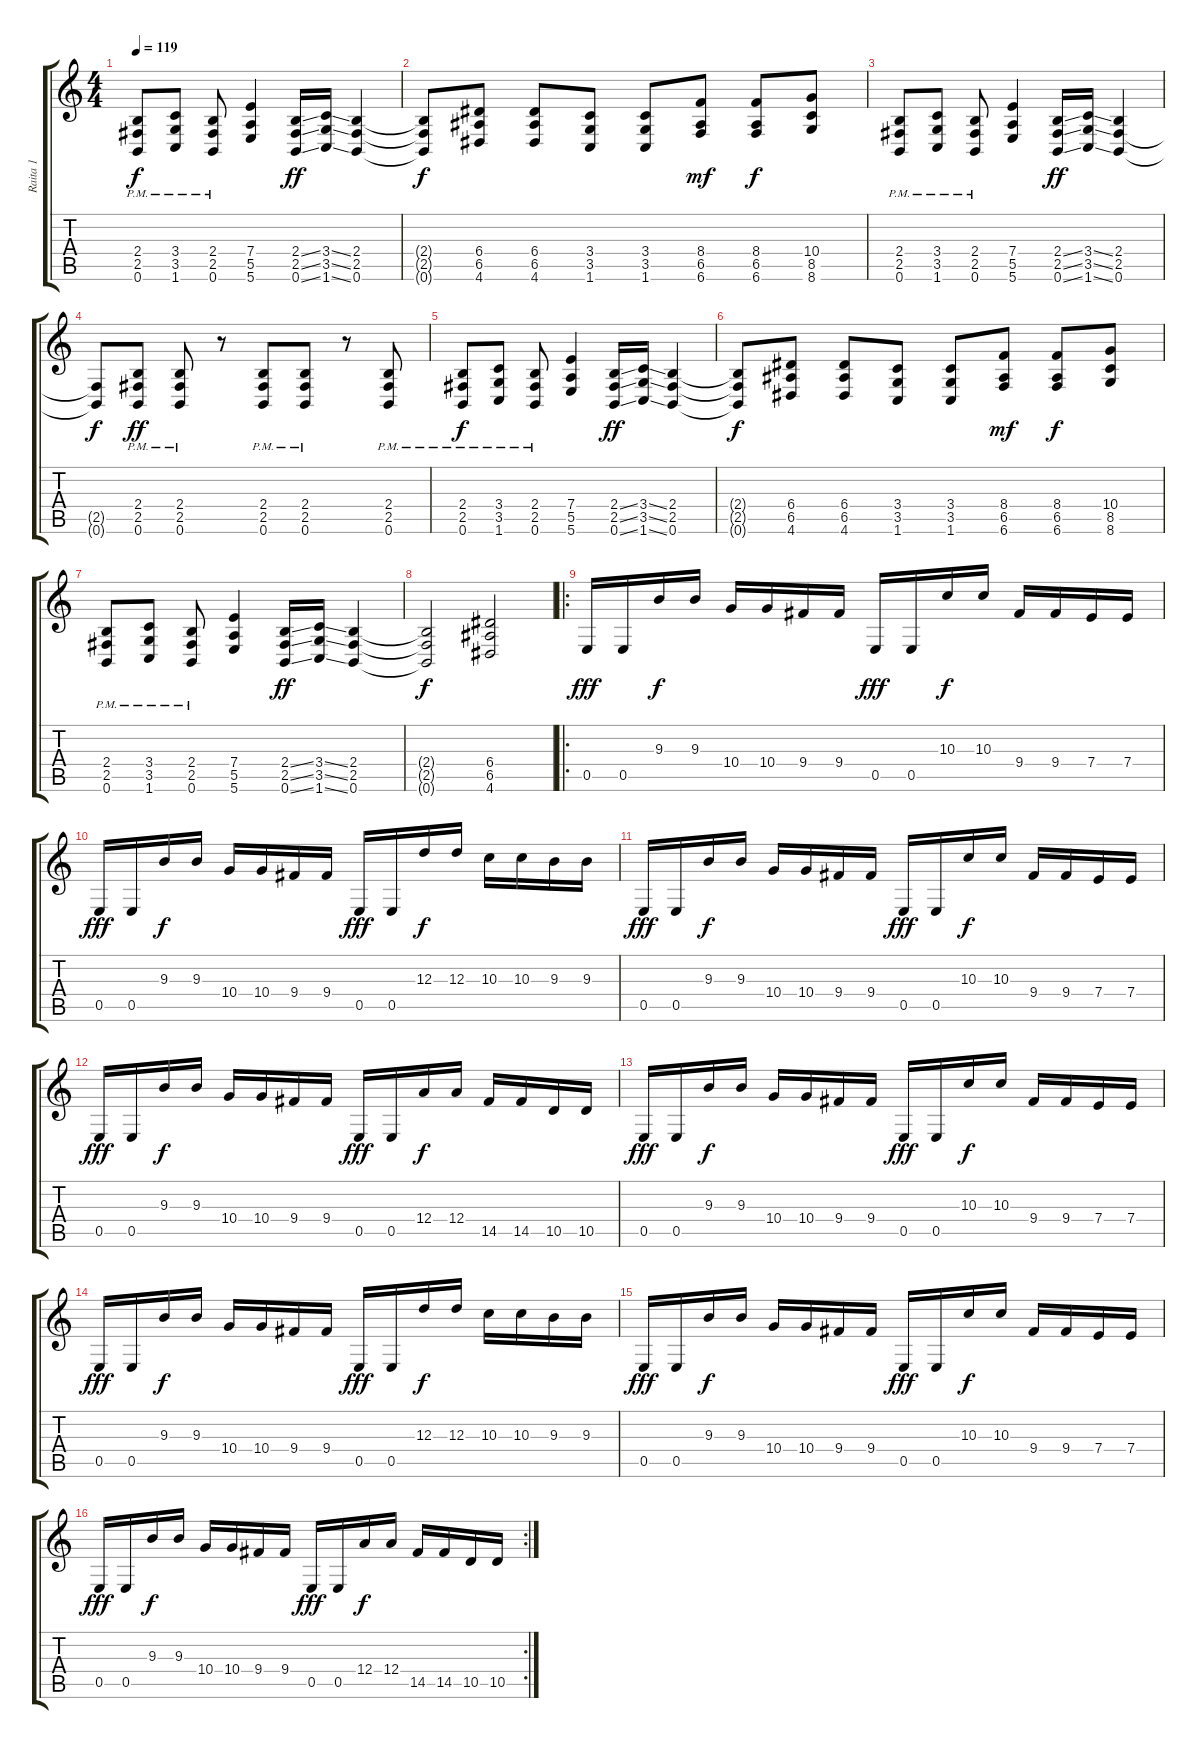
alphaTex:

\track ("Raita 1" "Raita 1") {instrument distortionguitar}
\staff {score tabs}
\tuning (B3 G3 D3 A2 E2 B1) {hide}
\ts (4 4)
\tempo 119
\clef g2
\ks c
(2.4{pm} 2.5{pm} 0.6{pm}).8{dy f} (3.4{pm} 3.5{pm} 1.6{pm}).8 (2.4{pm} 2.5{pm} 0.6{pm}).8 (7.4 5.5 5.6).4 (2.4{ss} 2.5{ss} 0.6{ss}).16{dy ff} (3.4{ss} 3.5{ss} 1.6{ss}).16 (2.4 2.5 0.6).4 |
(2.4{t} 2.5{t} 0.6{t}).8{dy f} (6.4 6.5 4.6).8 (6.4 6.5 4.6).8 (3.4 3.5 1.6).8 (3.4 3.5 1.6).8 (8.4 6.5 6.6).8{dy mf} (8.4 6.5 6.6).8{dy f} (10.4 8.5 8.6).8 |
(2.4{pm} 2.5{pm} 0.6{pm}).8 (3.4{pm} 3.5{pm} 1.6{pm}).8 (2.4{pm} 2.5{pm} 0.6{pm}).8 (7.4 5.5 5.6).4 (2.4{ss} 2.5{ss} 0.6{ss}).16{dy ff} (3.4{ss} 3.5{ss} 1.6{ss}).16 (2.4 2.5 0.6).4 |
(2.5{t} 0.6{t}).8{dy f} (2.4{pm} 2.5{pm} 0.6{pm}).8{dy ff} (2.4{pm} 2.5{pm} 0.6{pm}).8 r.8 (2.4{pm} 2.5{pm} 0.6{pm}).8 (2.4{pm} 2.5{pm} 0.6{pm}).8 r.8 (2.4{pm} 2.5{pm} 0.6{pm}).8 |
(2.4{pm} 2.5{pm} 0.6{pm}).8{dy f} (3.4{pm} 3.5{pm} 1.6{pm}).8 (2.4{pm} 2.5{pm} 0.6{pm}).8 (7.4 5.5 5.6).4 (2.4{ss} 2.5{ss} 0.6{ss}).16{dy ff} (3.4{ss} 3.5{ss} 1.6{ss}).16 (2.4 2.5 0.6).4 |
(2.4{t} 2.5{t} 0.6{t}).8{dy f} (6.4 6.5 4.6).8 (6.4 6.5 4.6).8 (3.4 3.5 1.6).8 (3.4 3.5 1.6).8 (8.4 6.5 6.6).8{dy mf} (8.4 6.5 6.6).8{dy f} (10.4 8.5 8.6).8 |
(2.4{pm} 2.5{pm} 0.6{pm}).8 (3.4{pm} 3.5{pm} 1.6{pm}).8 (2.4{pm} 2.5{pm} 0.6{pm}).8 (7.4 5.5 5.6).4 (2.4{ss} 2.5{ss} 0.6{ss}).16{dy ff} (3.4{ss} 3.5{ss} 1.6{ss}).16 (2.4 2.5 0.6).4 |
(2.4{t} 2.5{t} 0.6{t}).2{dy f} (6.4 6.5 4.6).2 |
\ro
0.5.16{dy fff} 0.5.16 9.3.16{dy f} 9.3.16 10.4.16 10.4.16 9.4.16 9.4.16 0.5.16{dy fff} 0.5.16 10.3.16{dy f} 10.3.16 9.4.16 9.4.16 7.4.16 7.4.16 |
0.5.16{dy fff} 0.5.16 9.3.16{dy f} 9.3.16 10.4.16 10.4.16 9.4.16 9.4.16 0.5.16{dy fff} 0.5.16 12.3.16{dy f} 12.3.16 10.3.16 10.3.16 9.3.16 9.3.16 |
0.5.16{dy fff} 0.5.16 9.3.16{dy f} 9.3.16 10.4.16 10.4.16 9.4.16 9.4.16 0.5.16{dy fff} 0.5.16 10.3.16{dy f} 10.3.16 9.4.16 9.4.16 7.4.16 7.4.16 |
0.5.16{dy fff} 0.5.16 9.3.16{dy f} 9.3.16 10.4.16 10.4.16 9.4.16 9.4.16 0.5.16{dy fff} 0.5.16 12.4.16{dy f} 12.4.16 14.5.16 14.5.16 10.5.16 10.5.16 |
0.5.16{dy fff} 0.5.16 9.3.16{dy f} 9.3.16 10.4.16 10.4.16 9.4.16 9.4.16 0.5.16{dy fff} 0.5.16 10.3.16{dy f} 10.3.16 9.4.16 9.4.16 7.4.16 7.4.16 |
0.5.16{dy fff} 0.5.16 9.3.16{dy f} 9.3.16 10.4.16 10.4.16 9.4.16 9.4.16 0.5.16{dy fff} 0.5.16 12.3.16{dy f} 12.3.16 10.3.16 10.3.16 9.3.16 9.3.16 |
0.5.16{dy fff} 0.5.16 9.3.16{dy f} 9.3.16 10.4.16 10.4.16 9.4.16 9.4.16 0.5.16{dy fff} 0.5.16 10.3.16{dy f} 10.3.16 9.4.16 9.4.16 7.4.16 7.4.16 |
\rc 2
0.5.16{dy fff} 0.5.16 9.3.16{dy f} 9.3.16 10.4.16 10.4.16 9.4.16 9.4.16 0.5.16{dy fff} 0.5.16 12.4.16{dy f} 12.4.16 14.5.16 14.5.16 10.5.16 10.5.16
